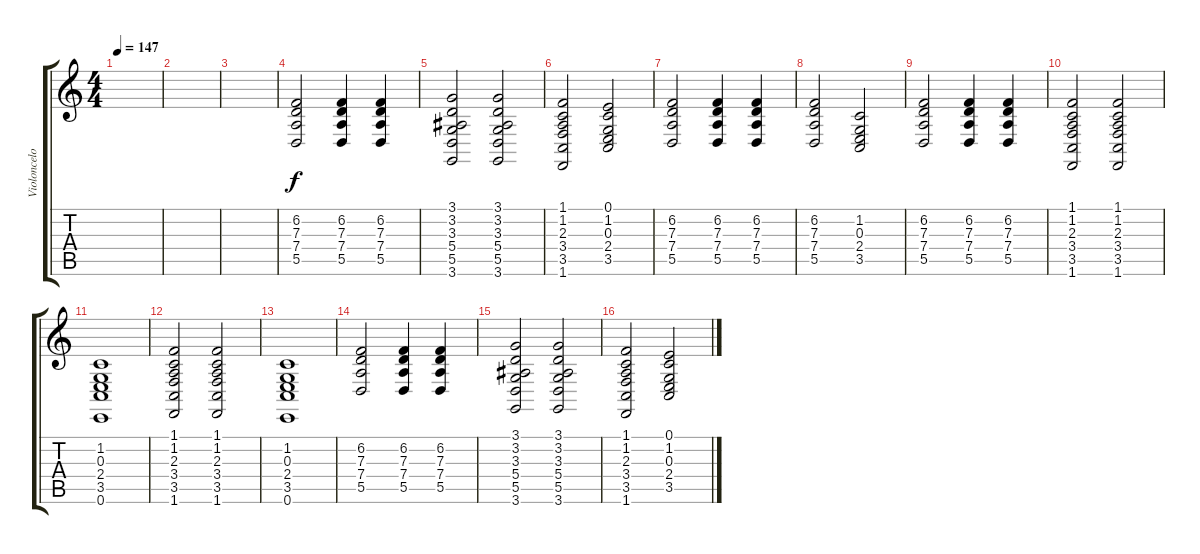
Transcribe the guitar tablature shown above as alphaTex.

\track ("Violoncelo" "Violoncelo") {instrument cello}
\staff {score tabs}
\tuning (E4 B3 G3 D3 A2 E2) {hide}
\ts (4 4)
\tempo 147
\clef g2
\ks c
|
|
|
(6.2 7.3 7.4 5.5).2 (6.2 7.3 7.4 5.5).4 (6.2 7.3 7.4 5.5).4 |
(3.1 3.2 3.3 5.4 5.5 3.6).2 (3.1 3.2 3.3 5.4 5.5 3.6).2 |
(1.1 1.2 2.3 3.4 3.5 1.6).2 (0.1 1.2 0.3 2.4 3.5).2 |
(6.2 7.3 7.4 5.5).2 (6.2 7.3 7.4 5.5).4 (6.2 7.3 7.4 5.5).4 |
(6.2 7.3 7.4 5.5).2 (1.2 0.3 2.4 3.5).2 |
(6.2 7.3 7.4 5.5).2 (6.2 7.3 7.4 5.5).4 (6.2 7.3 7.4 5.5).4 |
(1.1 1.2 2.3 3.4 3.5 1.6).2 (1.1 1.2 2.3 3.4 3.5 1.6).2 |
(1.2 0.3 2.4 3.5 0.6).1 |
(1.1 1.2 2.3 3.4 3.5 1.6).2 (1.1 1.2 2.3 3.4 3.5 1.6).2 |
(1.2 0.3 2.4 3.5 0.6).1 |
(6.2 7.3 7.4 5.5).2 (6.2 7.3 7.4 5.5).4 (6.2 7.3 7.4 5.5).4 |
(3.1 3.2 3.3 5.4 5.5 3.6).2 (3.1 3.2 3.3 5.4 5.5 3.6).2 |
(1.1 1.2 2.3 3.4 3.5 1.6).2 (0.1 1.2 0.3 2.4 3.5).2
